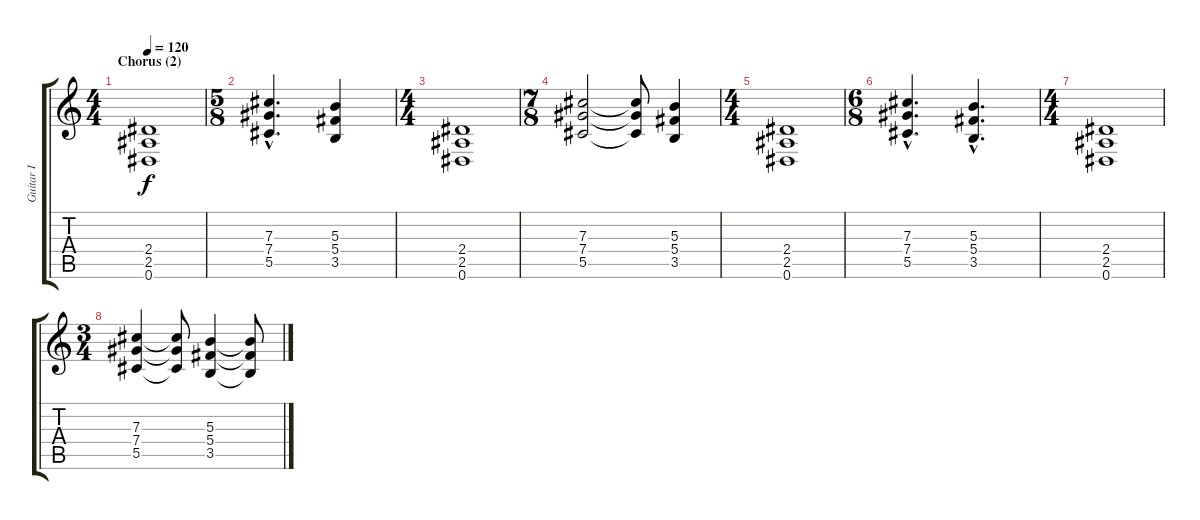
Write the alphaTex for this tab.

\track ("Guitar I" "Guitar I") {instrument distortionguitar}
\staff {score tabs}
\tuning (Eb4 Bb3 Gb3 Db3 Ab2 Eb2) {hide}
\ts (4 4)
\section ("" "Chorus (2)")
\tempo 120
\clef g2
\ks c
(2.4 2.5 0.6).1{dy f} |
\ts (5 8)
(7.3{hac} 7.4{hac} 5.5{hac}).4{d} (5.3 5.4 3.5).4 |
\ts (4 4)
(2.4 2.5 0.6).1 |
\ts (7 8)
(7.3 7.4 5.5).2 (7.3{t} 7.4{t} 5.5{t}).8 (5.3 5.4 3.5).4 |
\ts (4 4)
(2.4 2.5 0.6).1 |
\ts (6 8)
(7.3{hac} 7.4{hac} 5.5{hac}).4{d} (5.3{hac} 5.4{hac} 3.5{hac}).4{d} |
\ts (4 4)
(2.4 2.5 0.6).1 |
\ts (3 4)
(7.3 7.4 5.5).4 (7.3{t} 7.4{t} 5.5{t}).8 (5.3 5.4 3.5).4 (5.3{t} 5.4{t} 3.5{t}).8
